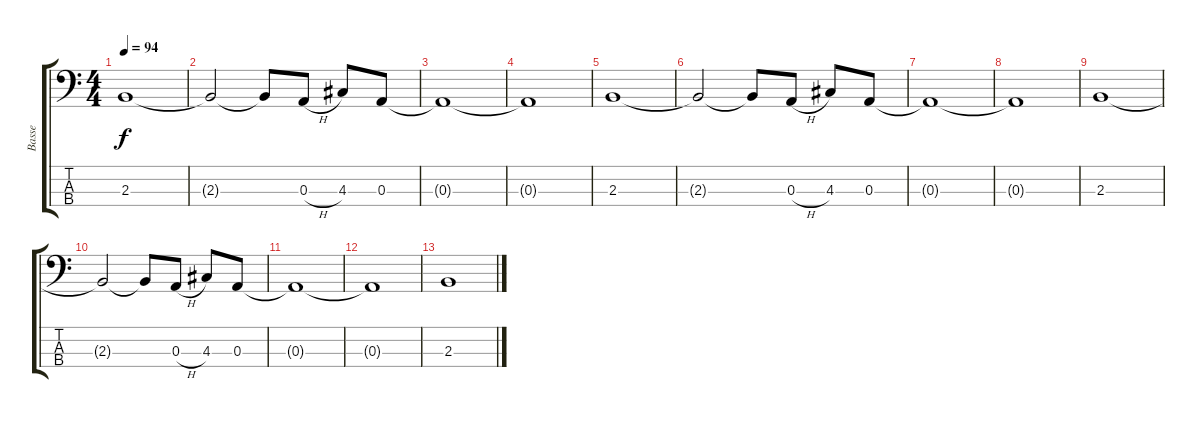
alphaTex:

\track ("Basse" "Basse") {instrument electricbassfinger}
\staff {score tabs}
\tuning (G2 D2 A1 E1) {hide}
\ts (4 4)
\tempo 94
\clef f4
\ks c
2.3.1{dy f} |
2.3{t}.2 2.3{t}.8 0.3{h}.8 4.3.8 0.3.8 |
0.3{t}.1 |
0.3{t}.1 |
2.3.1 |
2.3{t}.2 2.3{t}.8 0.3{h}.8 4.3.8 0.3.8 |
0.3{t}.1 |
0.3{t}.1 |
2.3.1 |
2.3{t}.2 2.3{t}.8 0.3{h}.8 4.3.8 0.3.8 |
0.3{t}.1 |
0.3{t}.1 |
2.3.1
